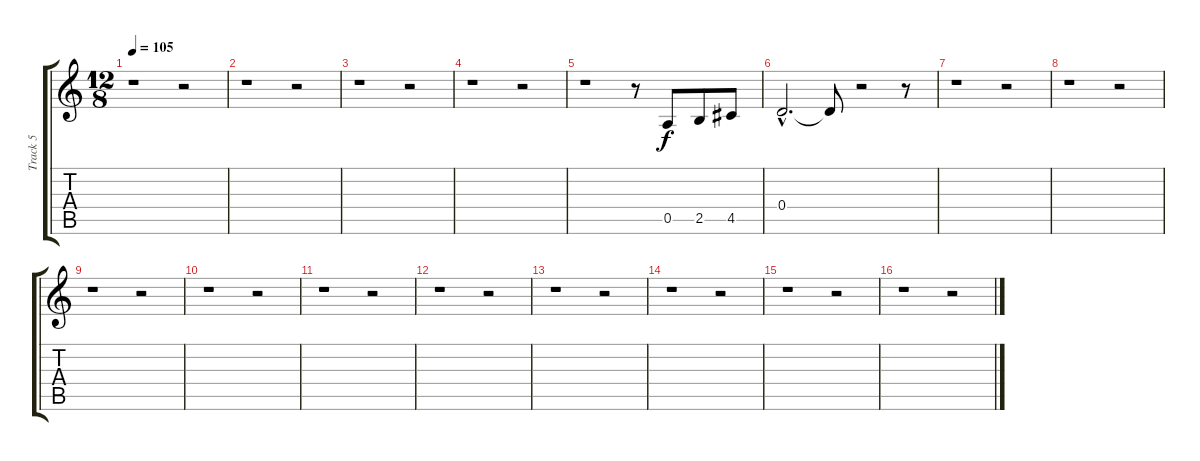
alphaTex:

\track ("Track 5" "Track 5") {instrument electricbasspick}
\staff {score tabs}
\tuning (E4 B3 G3 D3 A2 E2) {hide}
\ts (12 8)
\tempo 105
\clef g2
\ks c
r.1{dy f} r.2 |
r.1 r.2 |
r.1 r.2 |
r.1 r.2 |
r.1 r.8 0.5.8 2.5.8 4.5.8 |
0.4{hac}.2{d} 0.4{t}.8 r.2 r.8 |
r.1 r.2 |
r.1 r.2 |
r.1 r.2 |
r.1 r.2 |
r.1 r.2 |
r.1 r.2 |
r.1 r.2 |
r.1 r.2 |
r.1 r.2 |
r.1 r.2
